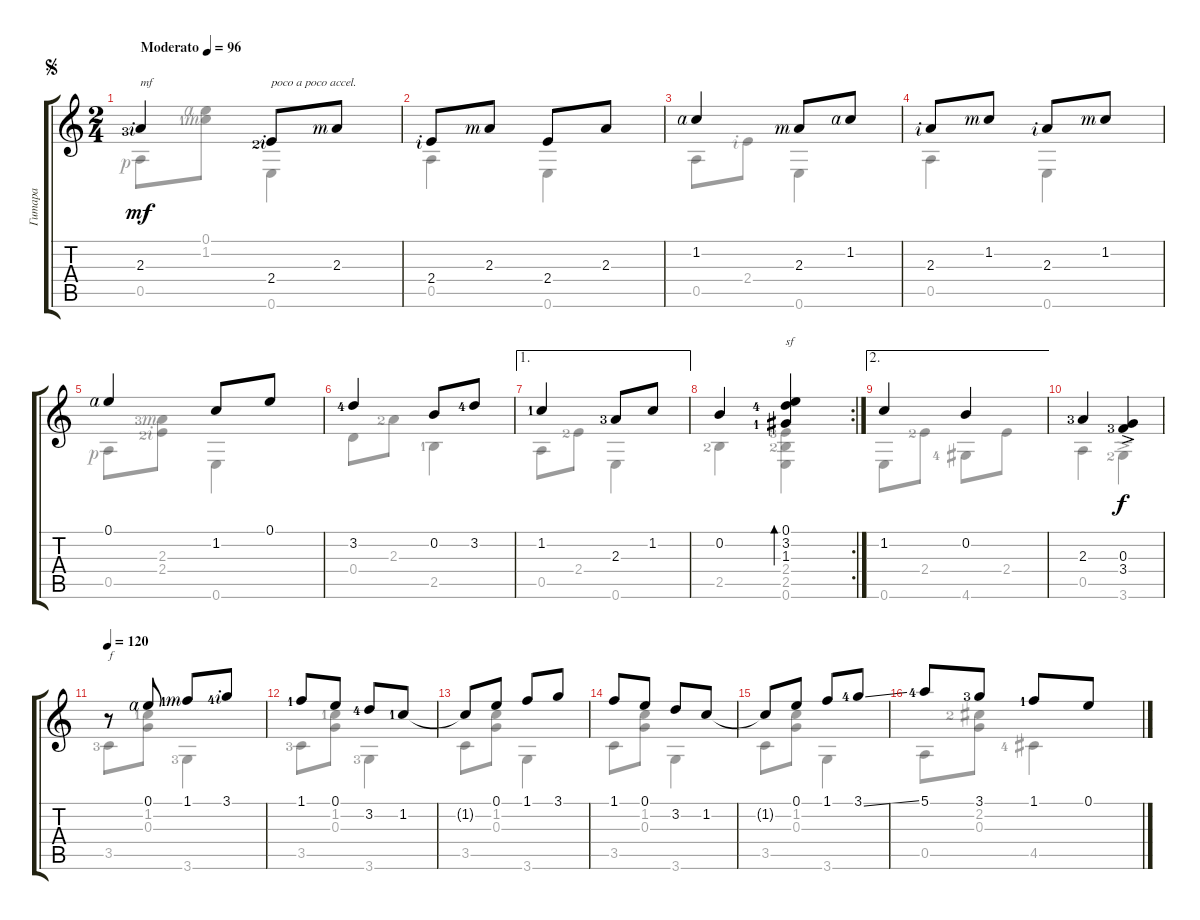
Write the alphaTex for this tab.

\track ("Гитара" "Гитара") {instrument acousticguitarnylon}
\staff {score tabs}
\tuning (E4 B3 G3 D3 A2 E2) {hide}
\voice
\ts (2 4)
\jump segno
\tempo (96 "Moderato")
\clef g2
\ks c
2.3{lf 4 rf 2}.4{txt "mf" dy mf instrument acousticguitarnylon} 2.4{lf 3 rf 2}.8{txt "poco a poco accel."} 2.3{rf 3}.8 |
2.4{rf 2}.8 2.3{rf 3}.8 2.4.8 2.3.8 |
1.2{rf 4}.4 2.3{rf 3}.8 1.2{rf 4}.8 |
2.3{rf 2}.8 1.2{rf 3}.8 2.3{rf 2}.8 1.2{rf 3}.8 |
0.1{rf 4}.4 1.2.8 0.1.8 |
3.2{lf 5}.4 0.2.8 3.2{lf 5}.8 |
\ae 1
1.2{lf 2}.4 2.3{lf 4}.8 1.2.8 |
\rc 2
0.2.4 (0.1 3.2{lf 5} 1.3{lf 2}).4{bd 60 txt "sf"} |
\ae 2
1.2.4 0.2.4 |
2.3{lf 4}.4 (0.3{ac} 3.4{ac lf 4}).4{dy f} |
\tempo 120
r.8{txt "f"} 0.1{rf 4}.8 1.1{lf 2 rf 3}.8 3.1{lf 5 rf 2}.8 |
1.1{lf 2}.8 0.1.8 3.2{lf 5}.8 1.2{lf 2}.8 |
1.2{t}.8 0.1.8 1.1.8 3.1.8 |
1.1.8 0.1.8 3.2.8 1.2.8 |
1.2{t}.8 0.1.8 1.1.8 3.1{ss lf 5}.8 |
5.1{lf 5}.8 3.1{lf 4}.8 1.1{lf 2}.8 0.1.8
\voice
\clef g2
\ottava regular
\simile none
\ks c
0.5{rf 1}.8{dy mf} (0.1{rf 4} 1.2{lf 2 rf 3}).8 0.6.4 |
0.5.4 0.6.4 |
0.5.8 2.4{rf 2}.8 0.6.4 |
0.5.4 0.6.4 |
0.5{rf 1}.8 (2.3{lf 4 rf 3} 2.4{lf 3 rf 2}).8 0.6.4 |
0.4.8 2.3{lf 3}.8 2.5{lf 2}.4 |
0.5.8 2.4{lf 3}.8 0.6.4 |
2.5{lf 3}.4 (2.4{lf 4} 2.5{lf 3} 0.6).4 |
0.6.8 2.4{lf 3}.8 4.6{lf 5}.8 2.4.8 |
0.5.4 3.6{ac lf 3}.4{dy f} |
3.5{lf 4}.8 (1.2{lf 2} 0.3).8 3.6{lf 4}.4 |
3.5{lf 4}.8 (1.2{lf 2} 0.3).8 3.6{lf 4}.4 |
3.5.8 (1.2 0.3).8 3.6.4 |
3.5.8 (1.2 0.3).8 3.6.4 |
3.5.8 (1.2 0.3).8 3.6.4 |
0.5.8 (2.2{lf 3} 0.3).8 4.5{lf 5}.4
